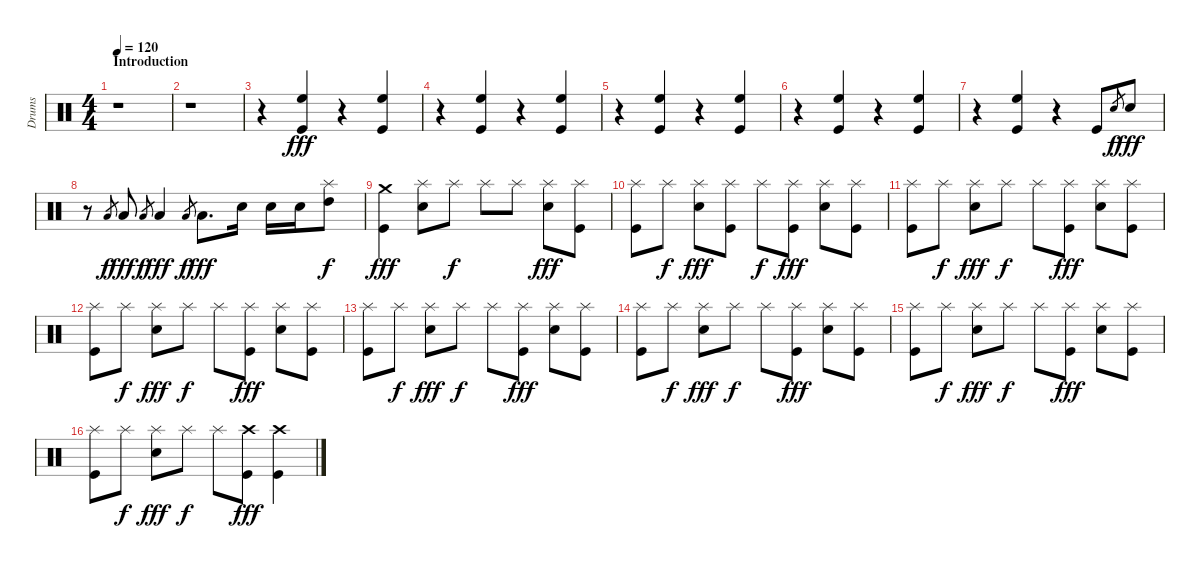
\track ("Drums" "Drums") {instrument percussion}
\staff {score}
\articulation defaults
\ts (4 4)
\section ("" "Introduction")
\tempo 120
\clef neutral
\ks c
r.1{dy fff} |
r.1 |
r.4 ("High Floor Tom (hit)" "Kick (hit)").4 r.4 ("High Floor Tom (hit)" "Kick (hit)").4 |
r.4 ("High Floor Tom (hit)" "Kick (hit)").4 r.4 ("High Floor Tom (hit)" "Kick (hit)").4 |
r.4 ("High Floor Tom (hit)" "Kick (hit)").4 r.4 ("High Floor Tom (hit)" "Kick (hit)").4 |
r.4 ("High Floor Tom (hit)" "Kick (hit)").4 r.4 ("High Floor Tom (hit)" "Kick (hit)").4 |
r.4 ("High Floor Tom (hit)" "Kick (hit)").4 r.4 "Kick (hit)".8 "Snare (hit) 2".8{gr dy f} "Snare (hit) 2".8{dy fff} |
r.8 "Low Tom (hit)".8{gr dy f} "Low Tom (hit)".8{dy fff} "Low Tom (hit)".8{gr dy f} "Low Tom (hit)".4{dy fff} "Low Tom (hit)".8{gr dy f} "Low Tom (hit)".8{d dy fff} "Snare (hit) 2".16 "Snare (hit) 2".16 "Snare (hit) 2".16 ("Splash (hit)" "High Tom (hit)").8{dy f} |
("Crash medium (hit)" "Kick (hit)").4{dy fff} ("Splash (hit)" "Snare (hit) 2").8 "Splash (hit)".8{dy f} "Splash (hit)".8 "Splash (hit)".8 ("Splash (hit)" "Snare (hit) 2").8{dy fff} ("Splash (hit)" "Kick (hit)").8 |
("Splash (hit)" "Kick (hit)").8 "Splash (hit)".8{dy f} ("Splash (hit)" "Snare (hit) 2").8{dy fff} ("Splash (hit)" "Kick (hit)").8 "Splash (hit)".8{dy f} ("Splash (hit)" "Kick (hit)").8{dy fff} ("Splash (hit)" "Snare (hit) 2").8 ("Splash (hit)" "Kick (hit)").8 |
("Splash (hit)" "Kick (hit)").8 "Splash (hit)".8{dy f} ("Splash (hit)" "Snare (hit) 2").8{dy fff} "Splash (hit)".8{dy f} "Splash (hit)".8 ("Splash (hit)" "Kick (hit)").8{dy fff} ("Splash (hit)" "Snare (hit) 2").8 ("Splash (hit)" "Kick (hit)").8 |
("Splash (hit)" "Kick (hit)").8 "Splash (hit)".8{dy f} ("Splash (hit)" "Snare (hit) 2").8{dy fff} "Splash (hit)".8{dy f} "Splash (hit)".8 ("Splash (hit)" "Kick (hit)").8{dy fff} ("Splash (hit)" "Snare (hit) 2").8 ("Splash (hit)" "Kick (hit)").8 |
("Splash (hit)" "Kick (hit)").8 "Splash (hit)".8{dy f} ("Splash (hit)" "Snare (hit) 2").8{dy fff} "Splash (hit)".8{dy f} "Splash (hit)".8 ("Splash (hit)" "Kick (hit)").8{dy fff} ("Splash (hit)" "Snare (hit) 2").8 ("Splash (hit)" "Kick (hit)").8 |
("Splash (hit)" "Kick (hit)").8 "Splash (hit)".8{dy f} ("Splash (hit)" "Snare (hit) 2").8{dy fff} "Splash (hit)".8{dy f} "Splash (hit)".8 ("Splash (hit)" "Kick (hit)").8{dy fff} ("Splash (hit)" "Snare (hit) 2").8 ("Splash (hit)" "Kick (hit)").8 |
("Splash (hit)" "Kick (hit)").8 "Splash (hit)".8{dy f} ("Splash (hit)" "Snare (hit) 2").8{dy fff} "Splash (hit)".8{dy f} "Splash (hit)".8 ("Splash (hit)" "Kick (hit)").8{dy fff} ("Splash (hit)" "Snare (hit) 2").8 ("Splash (hit)" "Kick (hit)").8 |
("Splash (hit)" "Kick (hit)").8 "Splash (hit)".8{dy f} ("Splash (hit)" "Snare (hit) 2").8{dy fff} "Splash (hit)".8{dy f} "Splash (hit)".8 ("Crash high (hit)" "Kick (hit)").8{dy fff} ("Crash high (hit)" "Kick (hit)").4
